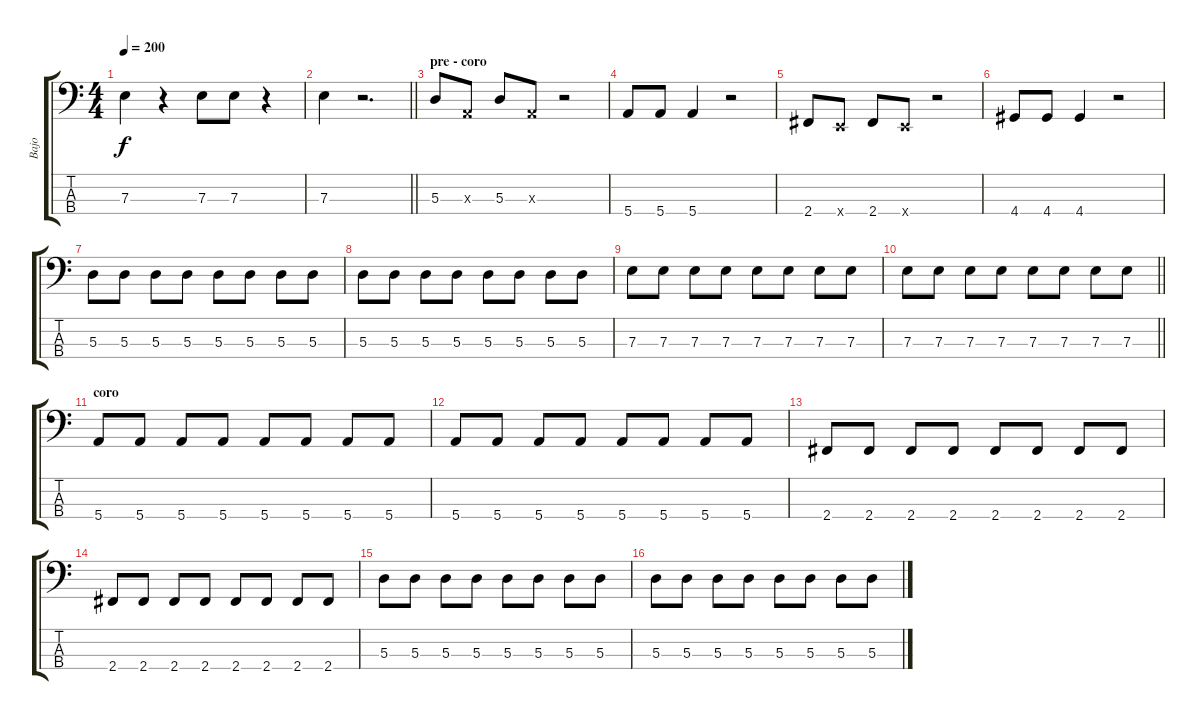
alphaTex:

\track ("Bajo" "Bajo") {instrument electricbasspick}
\staff {score tabs}
\tuning (G2 D2 A1 E1) {hide}
\ts (4 4)
\tempo 200
\clef f4
\ks c
7.3.4{dy f} r.4 7.3.8 7.3.8 r.4 |
\barLineRight lightlight
7.3.4 r.2{d} |
\section ("" "pre - coro")
5.3.8 0.3{x}.8 5.3.8 0.3{x}.8 r.2 |
5.4.8 5.4.8 5.4.4 r.2 |
2.4.8 0.4{x}.8 2.4.8 0.4{x}.8 r.2 |
4.4.8 4.4.8 4.4.4 r.2 |
5.3.8 5.3.8 5.3.8 5.3.8 5.3.8 5.3.8 5.3.8 5.3.8 |
5.3.8 5.3.8 5.3.8 5.3.8 5.3.8 5.3.8 5.3.8 5.3.8 |
7.3.8 7.3.8 7.3.8 7.3.8 7.3.8 7.3.8 7.3.8 7.3.8 |
\barLineRight lightlight
7.3.8 7.3.8 7.3.8 7.3.8 7.3.8 7.3.8 7.3.8 7.3.8 |
\section ("" "coro")
5.4.8 5.4.8 5.4.8 5.4.8 5.4.8 5.4.8 5.4.8 5.4.8 |
5.4.8 5.4.8 5.4.8 5.4.8 5.4.8 5.4.8 5.4.8 5.4.8 |
2.4.8 2.4.8 2.4.8 2.4.8 2.4.8 2.4.8 2.4.8 2.4.8 |
2.4.8 2.4.8 2.4.8 2.4.8 2.4.8 2.4.8 2.4.8 2.4.8 |
5.3.8 5.3.8 5.3.8 5.3.8 5.3.8 5.3.8 5.3.8 5.3.8 |
5.3.8 5.3.8 5.3.8 5.3.8 5.3.8 5.3.8 5.3.8 5.3.8
